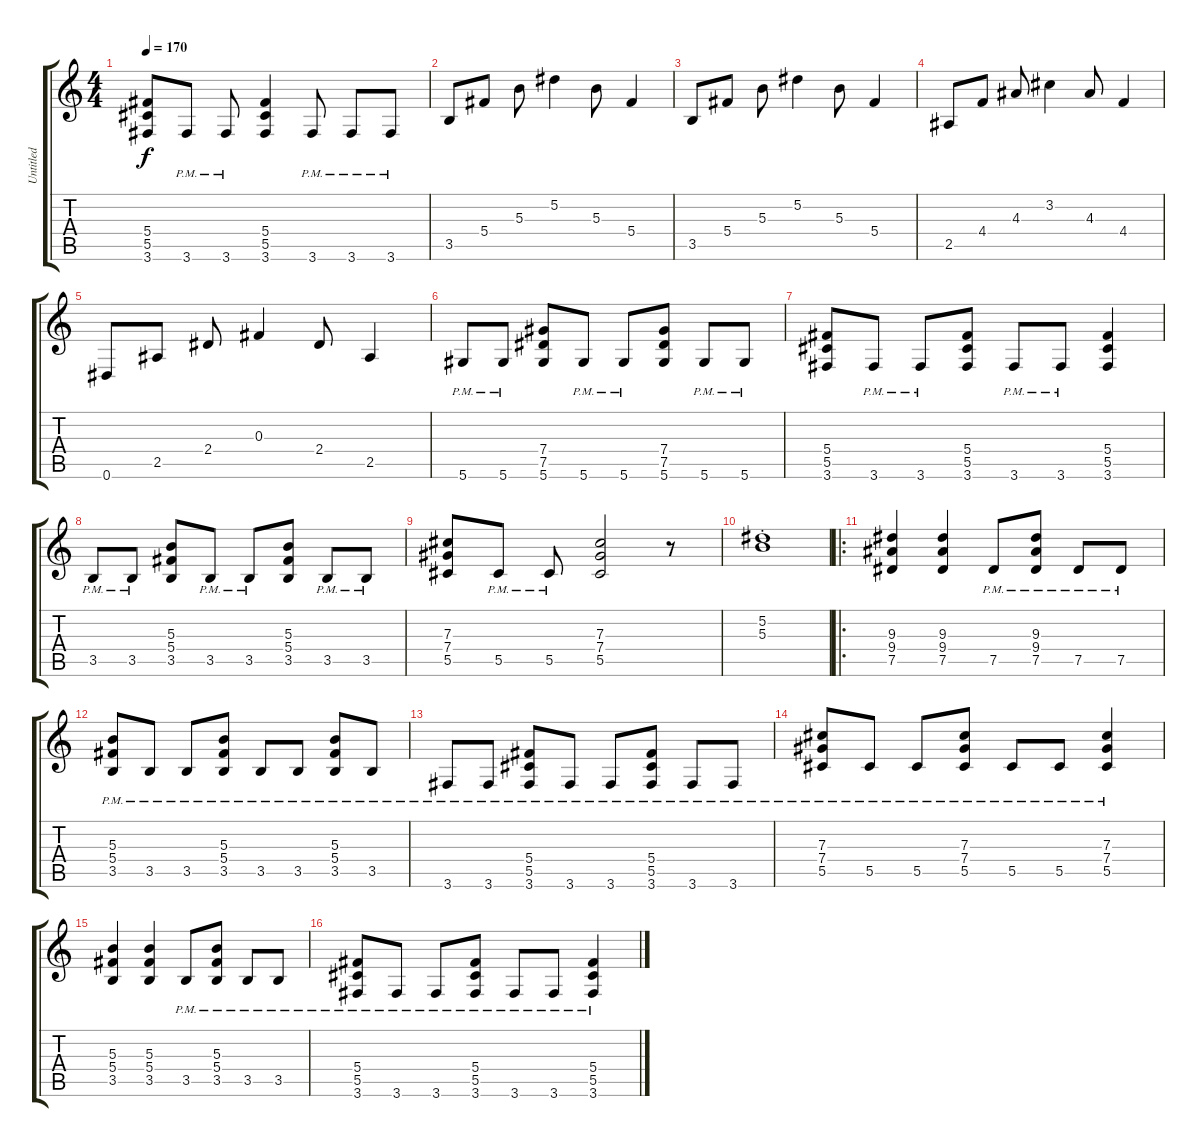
\track ("Untitled" "Untitled") {instrument distortionguitar}
\staff {score tabs}
\tuning (Eb4 Bb3 Gb3 Db3 Ab2 Eb2) {hide}
\ts (4 4)
\tempo 170
\clef g2
\ks c
(5.4 5.5 3.6).8{dy f} 3.6{pm}.8 3.6{pm}.8 (5.4 5.5 3.6).4 3.6{pm}.8 3.6{pm}.8 3.6{pm}.8 |
3.5.8 5.4.8 5.3.8 5.2.4 5.3.8 5.4.4 |
3.5.8 5.4.8 5.3.8 5.2.4 5.3.8 5.4.4 |
2.5.8 4.4.8 4.3.8 3.2.4 4.3.8 4.4.4 |
0.6.8 2.5.8 2.4.8 0.3.4 2.4.8 2.5.4 |
5.6{pm}.8 5.6{pm}.8 (7.4 7.5 5.6).8 5.6{pm}.8 5.6{pm}.8 (7.4 7.5 5.6).8 5.6{pm}.8 5.6{pm}.8 |
(5.4 5.5 3.6).8 3.6{pm}.8 3.6{pm}.8 (5.4 5.5 3.6).8 3.6{pm}.8 3.6{pm}.8 (5.4 5.5 3.6).4 |
3.5{pm}.8 3.5{pm}.8 (5.3 5.4 3.5).8 3.5{pm}.8 3.5{pm}.8 (5.3 5.4 3.5).8 3.5{pm}.8 3.5{pm}.8 |
(7.3 7.4 5.5).8 5.5{pm}.8 5.5{pm}.8 (7.3 7.4 5.5).2 r.8 |
(5.2{st} 5.3{st}).1 |
\ro
(9.3 9.4 7.5).4 (9.3 9.4 7.5).4 7.5{pm}.8 (9.3{pm} 9.4{pm} 7.5{pm}).8 7.5{pm}.8 7.5{pm}.8 |
(5.3{pm} 5.4{pm} 3.5{pm}).8 3.5{pm}.8 3.5{pm}.8 (5.3{pm} 5.4{pm} 3.5{pm}).8 3.5{pm}.8 3.5{pm}.8 (5.3{pm} 5.4{pm} 3.5{pm}).8 3.5{pm}.8 |
3.6{pm}.8 3.6{pm}.8 (5.4{pm} 5.5{pm} 3.6{pm}).8 3.6{pm}.8 3.6{pm}.8 (5.4{pm} 5.5{pm} 3.6{pm}).8 3.6{pm}.8 3.6{pm}.8 |
(7.3{pm} 7.4{pm} 5.5{pm}).8 5.5{pm}.8 5.5{pm}.8 (7.3{pm} 7.4{pm} 5.5{pm}).8 5.5{pm}.8 5.5{pm}.8 (7.3{pm} 7.4{pm} 5.5{pm}).4 |
(5.3 5.4 3.5).4 (5.3 5.4 3.5).4 3.5{pm}.8 (5.3{pm} 5.4{pm} 3.5{pm}).8 3.5{pm}.8 3.5{pm}.8 |
(5.4{pm} 5.5{pm} 3.6{pm}).8 3.6{pm}.8 3.6{pm}.8 (5.4{pm} 5.5{pm} 3.6{pm}).8 3.6{pm}.8 3.6{pm}.8 (5.4{pm} 5.5{pm} 3.6{pm}).4
